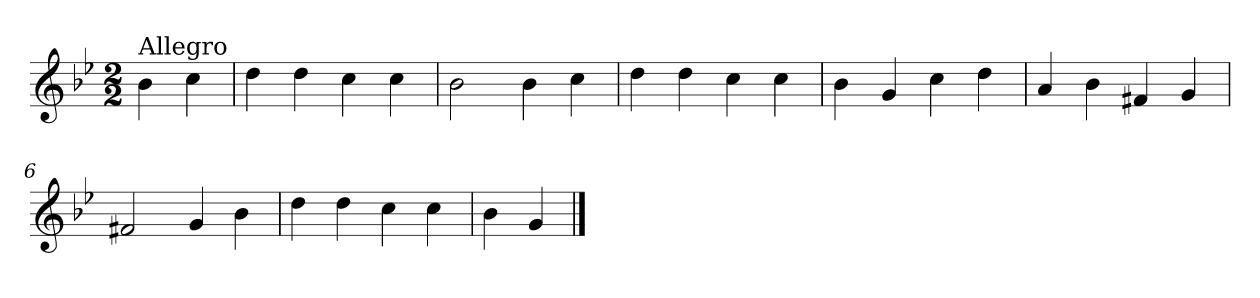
**kern
*part1
*staff1
*clefG2
*k[b-e-]
*B-:
*M2/2
=
!LO:TX:a:t=Allegro
4b-\
4cc\
=1
4dd\
4dd\
4cc\
4cc\
=2
2b-\
4b-\
4cc\
=3
4dd\
4dd\
4cc\
4cc\
=4
4b-\
4g/
4cc\
4dd\
!!LO:LB:g=z
=5
4a/
4b-\
4f#X/
4g/
=6
2f#X/
4g/
4b-\
=7
4dd\
4dd\
4cc\
4cc\
=8
4b-\
4g/
==
*-
